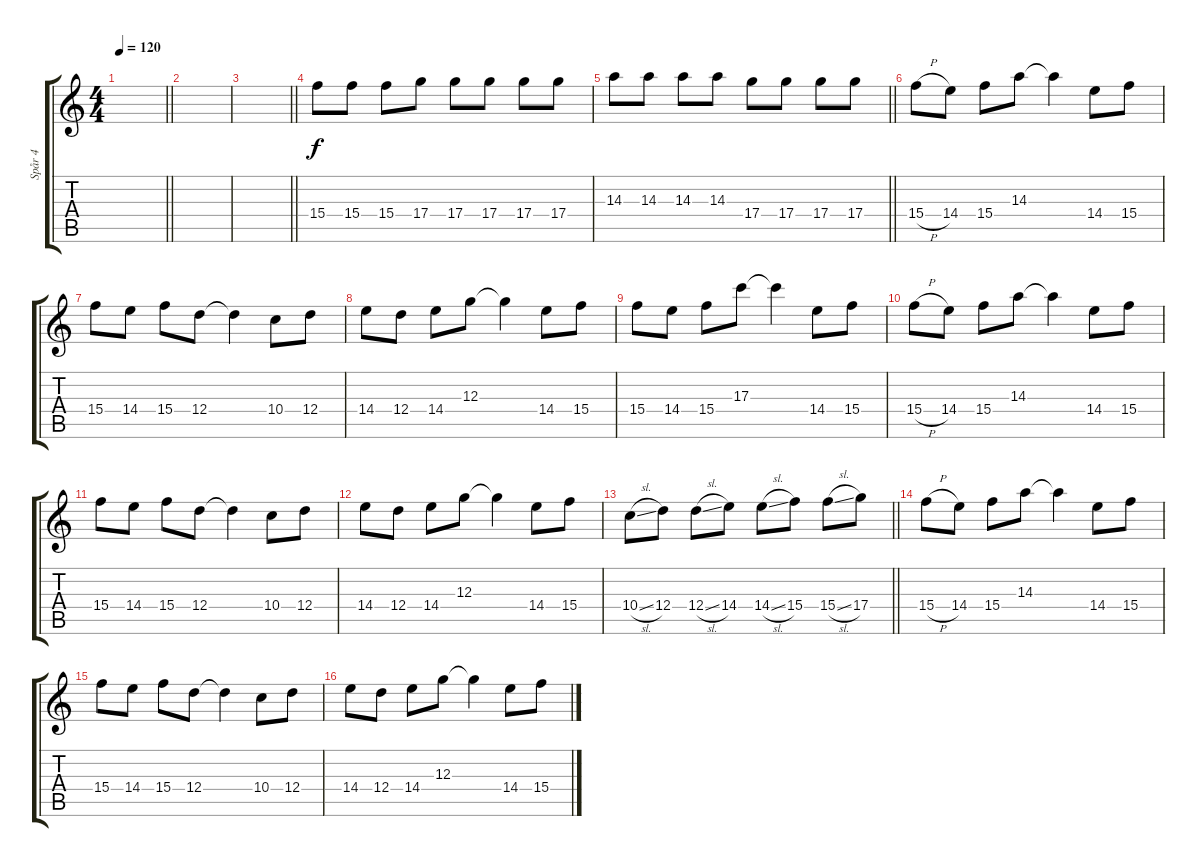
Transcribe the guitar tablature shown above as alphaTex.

\track ("Spår 4" "Spår 4") {instrument overdrivenguitar}
\staff {score tabs}
\tuning (E4 B3 G3 D3 A2 D2) {hide}
\ts (4 4)
\tempo 120
\clef g2
\barLineRight lightlight
\ks c
|
|
\barLineRight lightlight
|
15.4.8 15.4.8 15.4.8 17.4.8 17.4.8 17.4.8 17.4.8 17.4.8 |
\barLineRight lightlight
14.3.8 14.3.8 14.3.8 14.3.8 17.4.8 17.4.8 17.4.8 17.4.8 |
15.4{h}.8 14.4.8 15.4.8 14.3.8 14.3{t}.4 14.4.8 15.4.8 |
15.4.8 14.4.8 15.4.8 12.4.8 12.4{t}.4 10.4.8 12.4.8 |
14.4.8 12.4.8 14.4.8 12.3.8 12.3{t}.4 14.4.8 15.4.8 |
15.4.8 14.4.8 15.4.8 17.3.8 17.3{t}.4 14.4.8 15.4.8 |
15.4{h}.8 14.4.8 15.4.8 14.3.8 14.3{t}.4 14.4.8 15.4.8 |
15.4.8 14.4.8 15.4.8 12.4.8 12.4{t}.4 10.4.8 12.4.8 |
14.4.8 12.4.8 14.4.8 12.3.8 12.3{t}.4 14.4.8 15.4.8 |
\barLineRight lightlight
10.4{sl}.8 12.4.8 12.4{sl}.8 14.4.8 14.4{sl}.8 15.4.8 15.4{sl}.8 17.4.8 |
15.4{h}.8 14.4.8 15.4.8 14.3.8 14.3{t}.4 14.4.8 15.4.8 |
15.4.8 14.4.8 15.4.8 12.4.8 12.4{t}.4 10.4.8 12.4.8 |
14.4.8 12.4.8 14.4.8 12.3.8 12.3{t}.4 14.4.8 15.4.8
